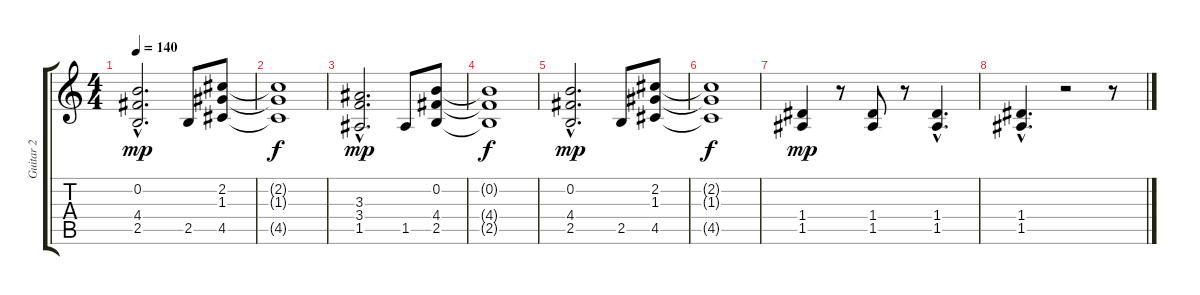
\track ("Guitar 2" "Guitar 2") {instrument distortionguitar}
\staff {score tabs}
\tuning (E4 B3 G3 D3 A2 E2) {hide}
\ts (4 4)
\tempo 140
\clef g2
\ks c
(0.2{hac} 4.4{hac} 2.5{hac}).2{d dy mp} 2.5.8 (2.2 1.3 4.5).8 |
(2.2{t} 1.3{t} 4.5{t}).1{dy f} |
(3.3{hac} 3.4{hac} 1.5{hac}).2{d dy mp} 1.5.8 (0.2 4.4 2.5).8 |
(0.2{t} 4.4{t} 2.5{t}).1{dy f} |
(0.2{hac} 4.4{hac} 2.5{hac}).2{d dy mp} 2.5.8 (2.2 1.3 4.5).8 |
(2.2{t} 1.3{t} 4.5{t}).1{dy f} |
(1.4 1.5).4{dy mp} r.8 (1.4 1.5).8 r.8 (1.4{hac} 1.5{hac}).4{d} |
(1.4{hac} 1.5{hac}).4{d} r.2 r.8
